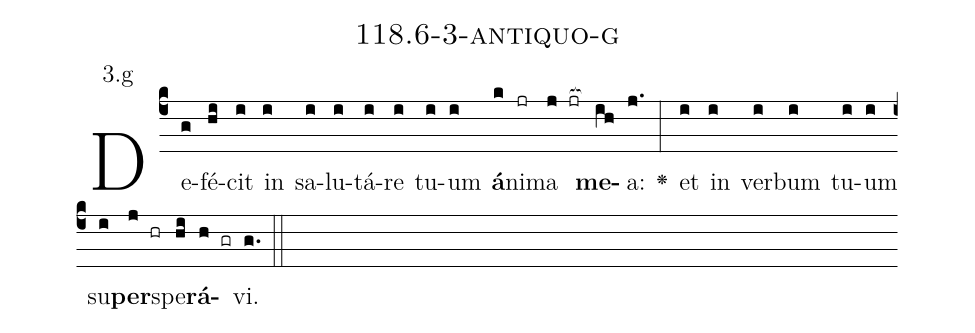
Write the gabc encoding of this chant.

name: 118.6-3-antiquo-g;
annotation: 3.g;
%%
(c4)De(g)fé(hi)cit(i) in(i) sa(i)lu(i)tá(i)re(i) tu(i)um(i) <b>á</b>(k)ni(jr)ma(j jr[ocb:1{]) <b>me</b>(ih[ocb:0}])a:(j.) <v>\greheightstar</v>(:) et(i) in(i) ver(i)bum(i) tu(i)um(i) su(i)<b>per</b>(j hr)spe(hi)<b>rá</b>(h gr)vi.(g.) (::)


%E(i) u(i) o(j) u(hi) a(h) e.(g.) (::)
